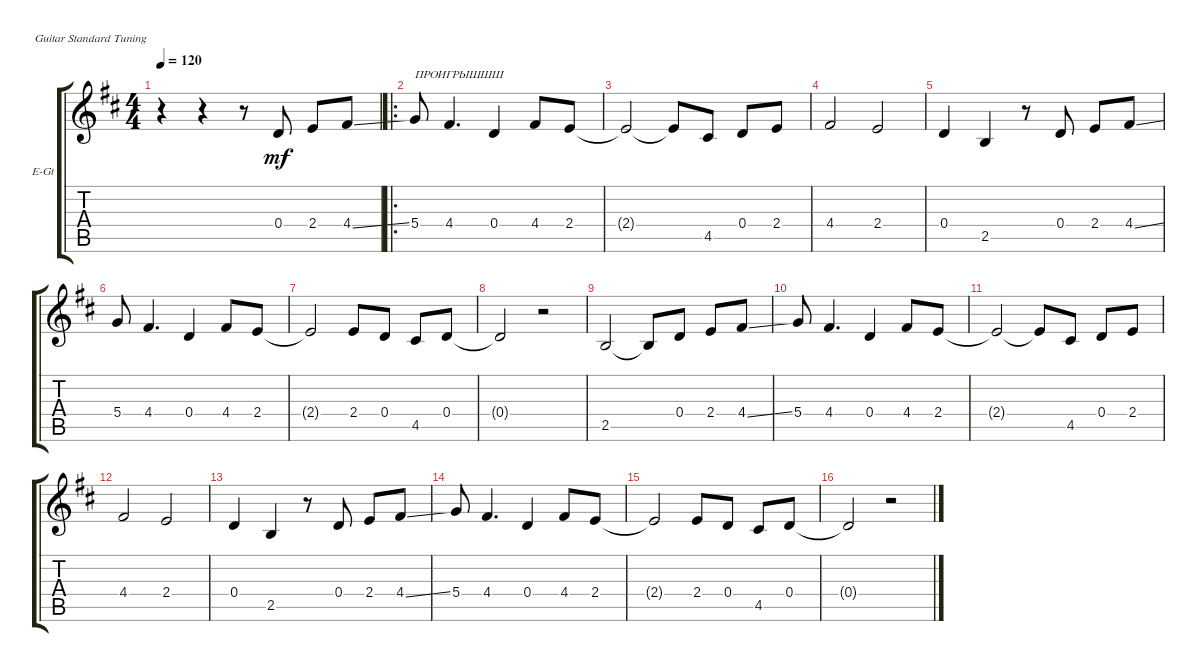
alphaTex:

\defaultSystemsLayout 4
\bracketExtendMode groupsimilarinstruments
\firstSystemTrackNameOrientation horizontal
\otherSystemsTrackNameOrientation horizontal
\track ("ПРАВОЕ УХО+СОЛО" "E-Gt") {instrument electricguitarclean}
\staff {score tabs}
\tuning (E4 B3 G3 D3 A2 E2)
\ts (4 4)
\tempo 120
\clef g2
\scale
0.525292
\ks d
r.4{dy mf instrument electricguitarclean} r.4 r.8 0.4.8 2.4.8 4.4{ss}.8 |
\ro
\scale
0.237354 5.4.8{txt "ПРОИГРЫШШШ"} 4.4.4{d} 0.4.4 4.4.8 2.4.8 |
\scale
0.237354 2.4{t}.2 2.4{t}.8 4.5.8 0.4.8 2.4.8 |
\scale
0.333333 4.4.2 2.4.2 |
\scale
0.333333 0.4.4 2.5.4 r.8 0.4.8 2.4.8 4.4{ss}.8 |
\scale
0.333333 5.4.8 4.4.4{d} 0.4.4 4.4.8 2.4.8 |
\scale
0.333333 2.4{t}.2 2.4.8 0.4.8 4.5.8 0.4.8 |
\scale
0.333333 0.4{t}.2 r.2 |
\scale
0.333333 2.5.2 2.5{t}.8 0.4.8 2.4.8 4.4{ss}.8 |
\scale
0.333333 5.4.8 4.4.4{d} 0.4.4 4.4.8 2.4.8 |
\scale
0.333333 2.4{t}.2 2.4{t}.8 4.5.8 0.4.8 2.4.8 |
\scale
0.333333 4.4.2 2.4.2 |
\scale
0.333333 0.4.4 2.5.4 r.8 0.4.8 2.4.8 4.4{ss}.8 |
\scale
0.333333 5.4.8 4.4.4{d} 0.4.4 4.4.8 2.4.8 |
\scale
0.333333 2.4{t}.2 2.4.8 0.4.8 4.5.8 0.4.8 |
0.4{t}.2 r.2
